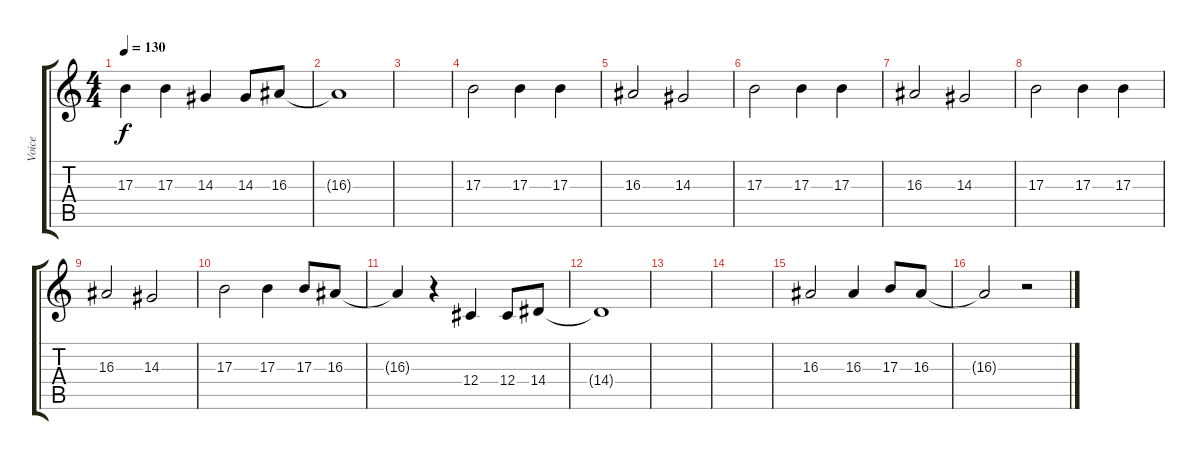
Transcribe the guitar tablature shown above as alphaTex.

\track ("Voice" "Voice") {instrument lead6voice}
\staff {score tabs}
\tuning (Eb4 Bb3 Gb3 Db3 Ab2 Eb2) {hide}
\ts (4 4)
\tempo 130
\clef g2
\ks c
17.3.4{dy f} 17.3.4 14.3.4 14.3.8 16.3.8 |
16.3{t}.1 |
|
17.3.2 17.3.4 17.3.4 |
16.3.2 14.3.2 |
17.3.2 17.3.4 17.3.4 |
16.3.2 14.3.2 |
17.3.2 17.3.4 17.3.4 |
16.3.2 14.3.2 |
17.3.2 17.3.4 17.3.8 16.3.8 |
16.3{t}.4 r.4 12.4.4 12.4.8 14.4.8 |
14.4{t}.1 |
|
|
16.3.2 16.3.4 17.3.8 16.3.8 |
16.3{t}.2 r.2
